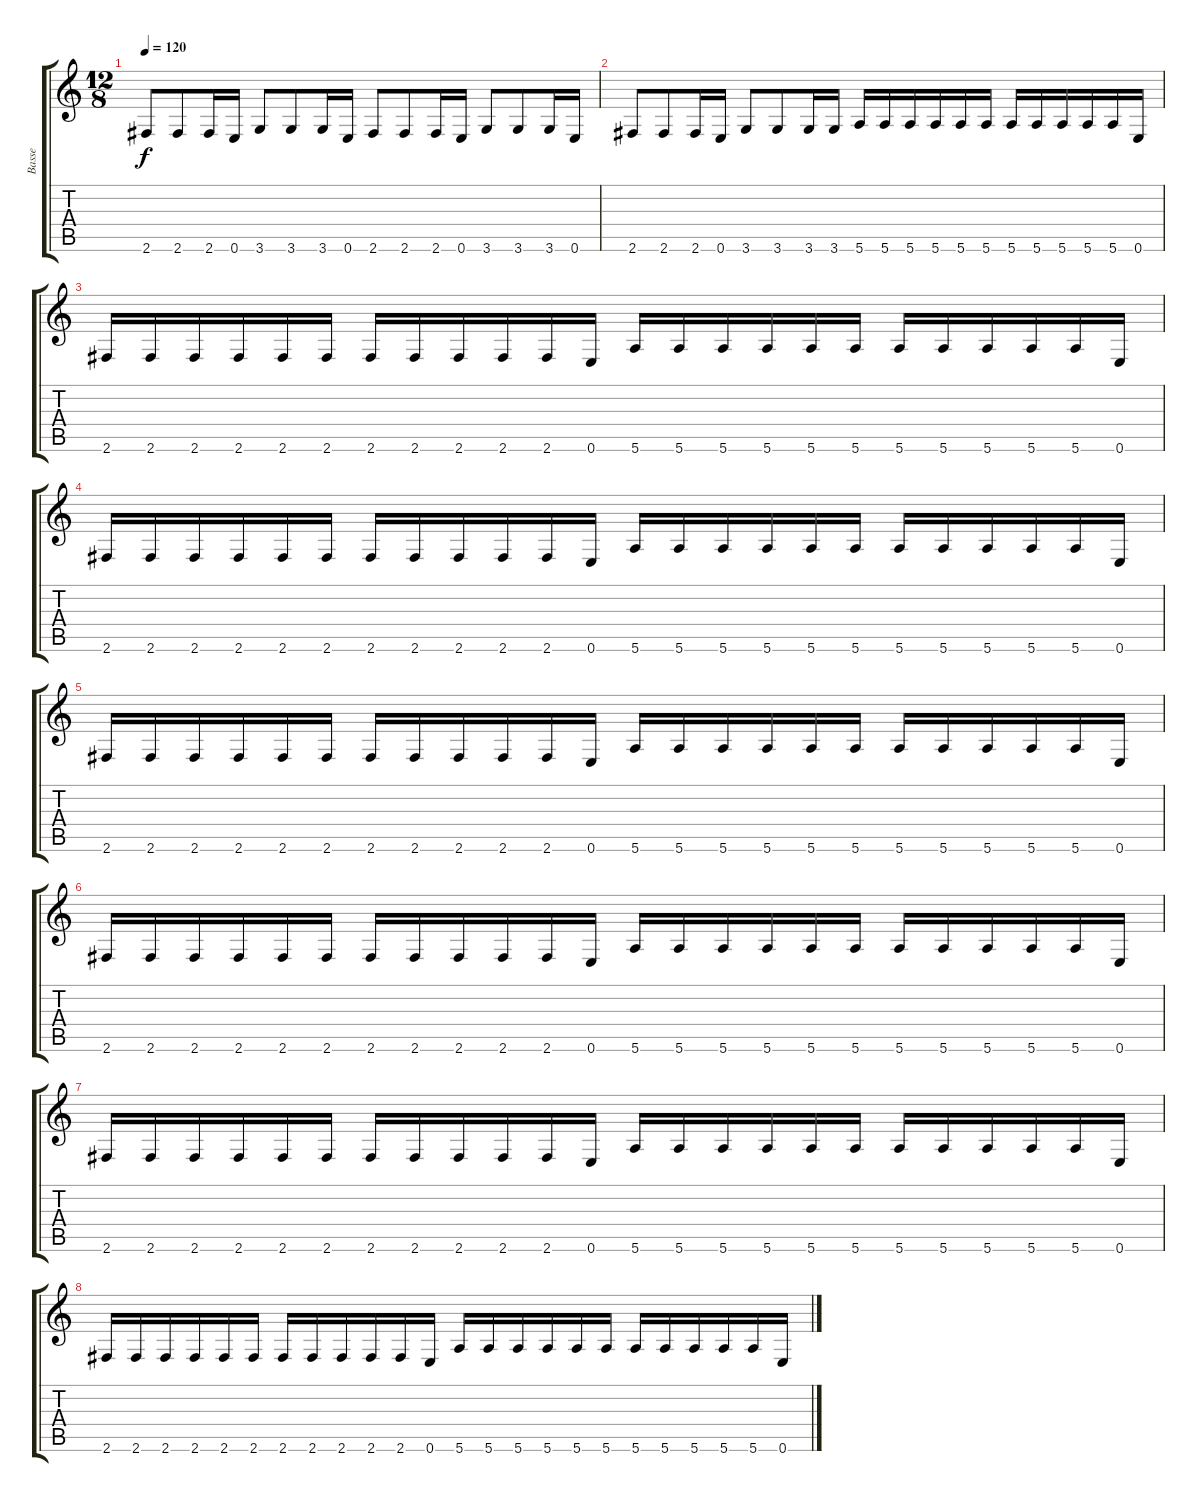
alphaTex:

\track ("Basse" "Basse") {instrument acousticguitarnylon}
\staff {score tabs}
\tuning (E4 B3 G3 D3 A2 E2) {hide}
\ts (12 8)
\tempo 120
\clef g2
\ks c
2.6.8{dy f} 2.6.8 2.6.16 0.6.16 3.6.8 3.6.8 3.6.16 0.6.16 2.6.8 2.6.8 2.6.16 0.6.16 3.6.8 3.6.8 3.6.16 0.6.16 |
2.6.8 2.6.8 2.6.16 0.6.16 3.6.8 3.6.8 3.6.16 3.6.16 5.6.16 5.6.16 5.6.16 5.6.16 5.6.16 5.6.16 5.6.16 5.6.16 5.6.16 5.6.16 5.6.16 0.6.16 |
2.6.16 2.6.16 2.6.16 2.6.16 2.6.16 2.6.16 2.6.16 2.6.16 2.6.16 2.6.16 2.6.16 0.6.16 5.6.16 5.6.16 5.6.16 5.6.16 5.6.16 5.6.16 5.6.16 5.6.16 5.6.16 5.6.16 5.6.16 0.6.16 |
2.6.16 2.6.16 2.6.16 2.6.16 2.6.16 2.6.16 2.6.16 2.6.16 2.6.16 2.6.16 2.6.16 0.6.16 5.6.16 5.6.16 5.6.16 5.6.16 5.6.16 5.6.16 5.6.16 5.6.16 5.6.16 5.6.16 5.6.16 0.6.16 |
2.6.16 2.6.16 2.6.16 2.6.16 2.6.16 2.6.16 2.6.16 2.6.16 2.6.16 2.6.16 2.6.16 0.6.16 5.6.16 5.6.16 5.6.16 5.6.16 5.6.16 5.6.16 5.6.16 5.6.16 5.6.16 5.6.16 5.6.16 0.6.16 |
2.6.16 2.6.16 2.6.16 2.6.16 2.6.16 2.6.16 2.6.16 2.6.16 2.6.16 2.6.16 2.6.16 0.6.16 5.6.16 5.6.16 5.6.16 5.6.16 5.6.16 5.6.16 5.6.16 5.6.16 5.6.16 5.6.16 5.6.16 0.6.16 |
2.6.16 2.6.16 2.6.16 2.6.16 2.6.16 2.6.16 2.6.16 2.6.16 2.6.16 2.6.16 2.6.16 0.6.16 5.6.16 5.6.16 5.6.16 5.6.16 5.6.16 5.6.16 5.6.16 5.6.16 5.6.16 5.6.16 5.6.16 0.6.16 |
2.6.16 2.6.16 2.6.16 2.6.16 2.6.16 2.6.16 2.6.16 2.6.16 2.6.16 2.6.16 2.6.16 0.6.16 5.6.16 5.6.16 5.6.16 5.6.16 5.6.16 5.6.16 5.6.16 5.6.16 5.6.16 5.6.16 5.6.16 0.6.16
